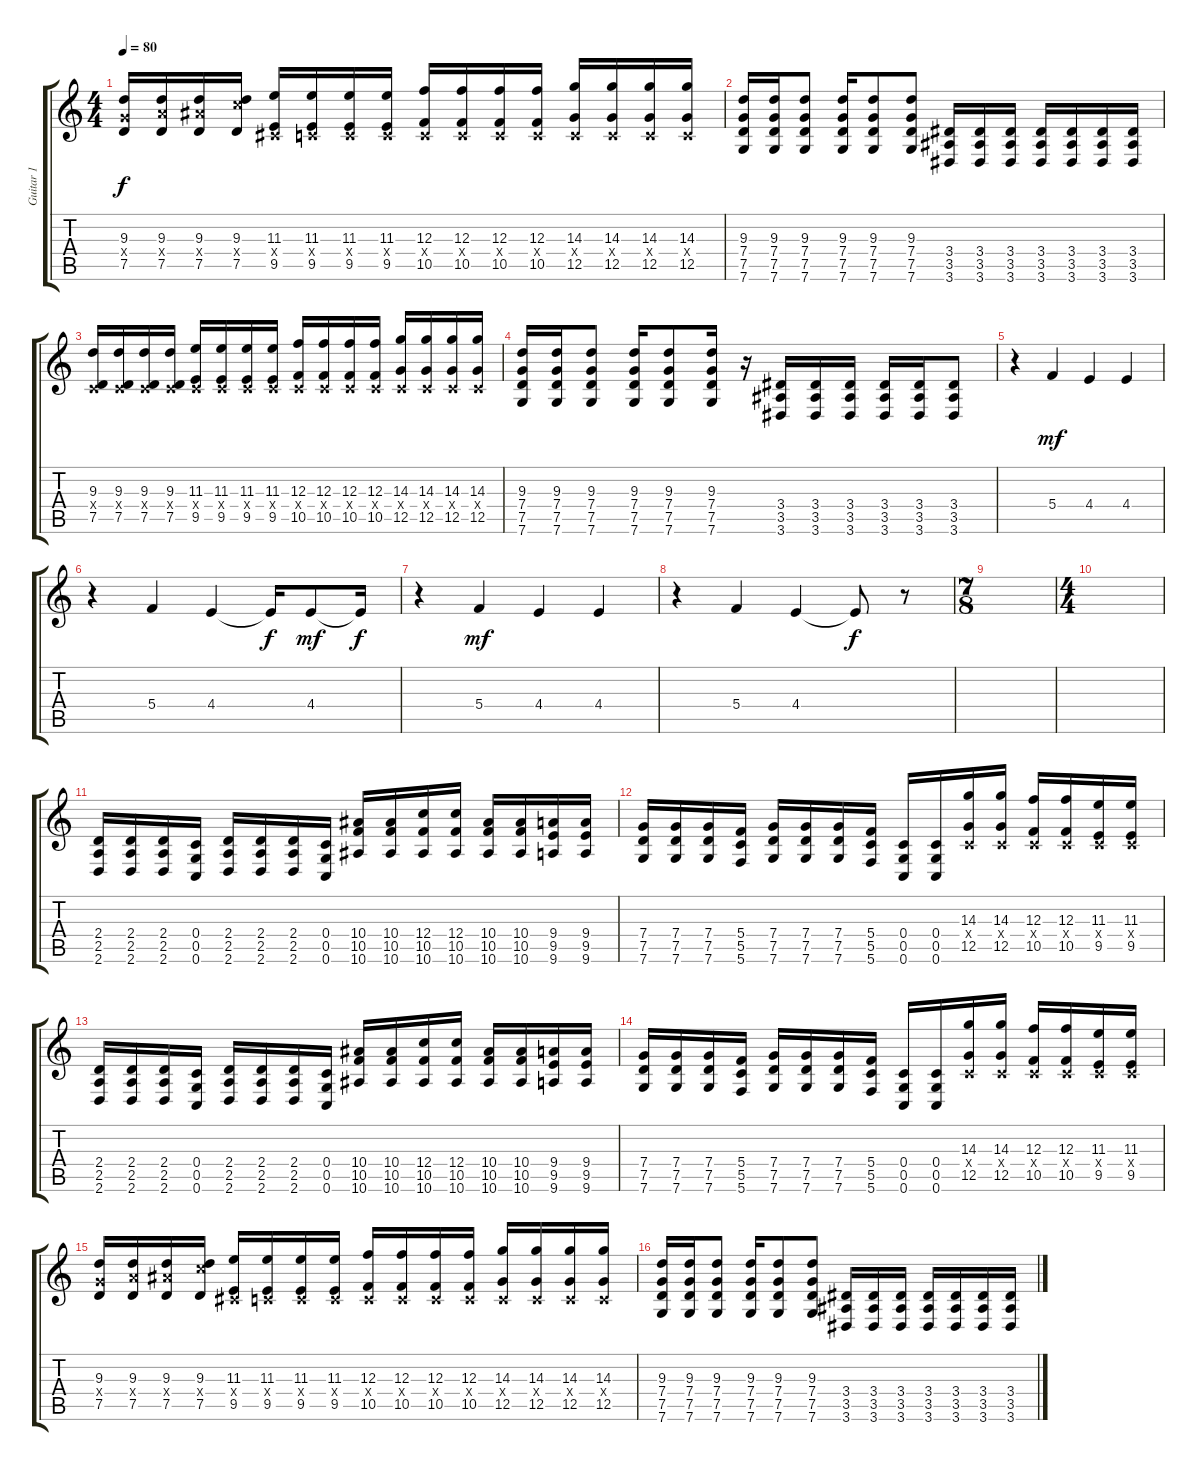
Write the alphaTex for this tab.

\track ("Guitar 1" "Guitar 1") {instrument electricguitarmuted}
\staff {score tabs}
\tuning (D4 A3 F3 C3 G2 C2) {hide}
\ts (4 4)
\tempo 80
\clef g2
\ks c
(9.3 7.4{x} 7.5).16{dy f instrument distortionguitar} (9.3 9.4{x} 7.5).16 (9.3 10.4{x} 7.5).16 (9.3 12.4{x} 7.5).16 (11.3 1.4{x} 9.5).16 (11.3 0.4{x} 9.5).16 (11.3 0.4{x} 9.5).16 (11.3 0.4{x} 9.5).16 (12.3 0.4{x} 10.5).16 (12.3 0.4{x} 10.5).16 (12.3 0.4{x} 10.5).16 (12.3 0.4{x} 10.5).16 (14.3 0.4{x} 12.5).16 (14.3 0.4{x} 12.5).16 (14.3 0.4{x} 12.5).16 (14.3 0.4{x} 12.5).16 |
(9.3 7.4 7.5 7.6).16{instrument distortionguitar} (9.3 7.4 7.5 7.6).16 (9.3 7.4 7.5 7.6).8 (9.3 7.4 7.5 7.6).16 (9.3 7.4 7.5 7.6).8 (9.3 7.4 7.5 7.6).8 (3.4 3.5 3.6).16 (3.4 3.5 3.6).16 (3.4 3.5 3.6).16 (3.4 3.5 3.6).16 (3.4 3.5 3.6).16 (3.4 3.5 3.6).16 (3.4 3.5 3.6).16 |
(9.3 0.4{x} 7.5).16{instrument distortionguitar} (9.3 0.4{x} 7.5).16 (9.3 0.4{x} 7.5).16 (9.3 0.4{x} 7.5).16 (11.3 0.4{x} 9.5).16 (11.3 0.4{x} 9.5).16 (11.3 0.4{x} 9.5).16 (11.3 0.4{x} 9.5).16 (12.3 0.4{x} 10.5).16 (12.3 0.4{x} 10.5).16 (12.3 0.4{x} 10.5).16 (12.3 0.4{x} 10.5).16 (14.3 0.4{x} 12.5).16 (14.3 0.4{x} 12.5).16 (14.3 0.4{x} 12.5).16 (14.3 0.4{x} 12.5).16 |
(9.3 7.4 7.5 7.6).16{instrument distortionguitar} (9.3 7.4 7.5 7.6).16 (9.3 7.4 7.5 7.6).8 (9.3 7.4 7.5 7.6).16 (9.3 7.4 7.5 7.6).8 (9.3 7.4 7.5 7.6).16 r.16 (3.4 3.5 3.6).16 (3.4 3.5 3.6).16 (3.4 3.5 3.6).16 (3.4 3.5 3.6).16 (3.4 3.5 3.6).16 (3.4 3.5 3.6).8 |
r.4 5.4.4{dy mf instrument distortionguitar} 4.4.4 4.4.4 |
r.4 5.4.4{instrument distortionguitar} 4.4.4 4.4{t}.16{dy f} 4.4.8{dy mf} 4.4{t}.16{dy f} |
r.4 5.4.4{dy mf instrument distortionguitar} 4.4.4 4.4.4 |
r.4 5.4.4{instrument distortionguitar} 4.4.4 4.4{t}.8{dy f} r.8 |
\ts (7 8)
|
\ts (4 4)
|
(2.4 2.5 2.6).16{instrument overdrivenguitar} (2.4 2.5 2.6).16 (2.4 2.5 2.6).16 (0.4 0.5 0.6).16 (2.4 2.5 2.6).16 (2.4 2.5 2.6).16 (2.4 2.5 2.6).16 (0.4 0.5 0.6).16 (10.4 10.5 10.6).16 (10.4 10.5 10.6).16 (12.4 10.5 10.6).16 (12.4 10.5 10.6).16 (10.4 10.5 10.6).16 (10.4 10.5 10.6).16 (9.4 9.5 9.6).16 (9.4 9.5 9.6).16 |
(7.4 7.5 7.6).16{instrument distortionguitar} (7.4 7.5 7.6).16 (7.4 7.5 7.6).16 (5.4 5.5 5.6).16 (7.4 7.5 7.6).16 (7.4 7.5 7.6).16 (7.4 7.5 7.6).16 (5.4 5.5 5.6).16 (0.4 0.5 0.6).16 (0.4 0.5 0.6).16 (14.3 0.4{x} 12.5).16 (14.3 0.4{x} 12.5).16 (12.3 0.4{x} 10.5).16 (12.3 0.4{x} 10.5).16 (11.3 0.4{x} 9.5).16 (11.3 0.4{x} 9.5).16 |
(2.4 2.5 2.6).16{instrument overdrivenguitar} (2.4 2.5 2.6).16 (2.4 2.5 2.6).16 (0.4 0.5 0.6).16 (2.4 2.5 2.6).16 (2.4 2.5 2.6).16 (2.4 2.5 2.6).16 (0.4 0.5 0.6).16 (10.4 10.5 10.6).16 (10.4 10.5 10.6).16 (12.4 10.5 10.6).16 (12.4 10.5 10.6).16 (10.4 10.5 10.6).16 (10.4 10.5 10.6).16 (9.4 9.5 9.6).16 (9.4 9.5 9.6).16 |
(7.4 7.5 7.6).16{instrument distortionguitar} (7.4 7.5 7.6).16 (7.4 7.5 7.6).16 (5.4 5.5 5.6).16 (7.4 7.5 7.6).16 (7.4 7.5 7.6).16 (7.4 7.5 7.6).16 (5.4 5.5 5.6).16 (0.4 0.5 0.6).16 (0.4 0.5 0.6).16 (14.3 0.4{x} 12.5).16 (14.3 0.4{x} 12.5).16 (12.3 0.4{x} 10.5).16 (12.3 0.4{x} 10.5).16 (11.3 0.4{x} 9.5).16 (11.3 0.4{x} 9.5).16 |
(9.3 7.4{x} 7.5).16{instrument distortionguitar} (9.3 9.4{x} 7.5).16 (9.3 10.4{x} 7.5).16 (9.3 12.4{x} 7.5).16 (11.3 1.4{x} 9.5).16 (11.3 0.4{x} 9.5).16 (11.3 0.4{x} 9.5).16 (11.3 0.4{x} 9.5).16 (12.3 0.4{x} 10.5).16 (12.3 0.4{x} 10.5).16 (12.3 0.4{x} 10.5).16 (12.3 0.4{x} 10.5).16 (14.3 0.4{x} 12.5).16 (14.3 0.4{x} 12.5).16 (14.3 0.4{x} 12.5).16 (14.3 0.4{x} 12.5).16 |
(9.3 7.4 7.5 7.6).16{instrument distortionguitar} (9.3 7.4 7.5 7.6).16 (9.3 7.4 7.5 7.6).8 (9.3 7.4 7.5 7.6).16 (9.3 7.4 7.5 7.6).8 (9.3 7.4 7.5 7.6).8 (3.4 3.5 3.6).16 (3.4 3.5 3.6).16 (3.4 3.5 3.6).16 (3.4 3.5 3.6).16 (3.4 3.5 3.6).16 (3.4 3.5 3.6).16 (3.4 3.5 3.6).16
